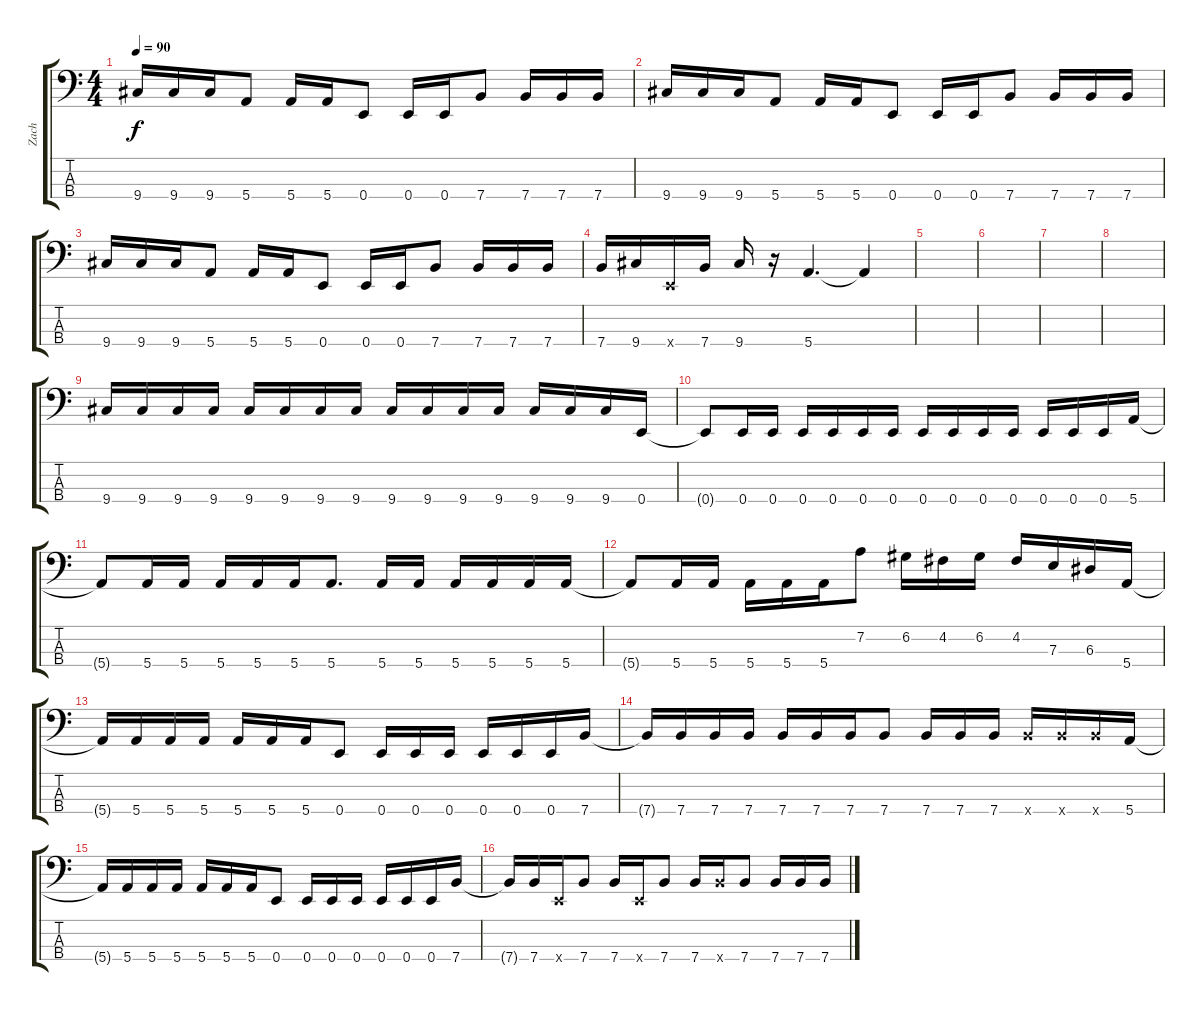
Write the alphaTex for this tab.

\track ("Zach" "Zach") {instrument electricbassfinger}
\staff {score tabs}
\tuning (G2 D2 A1 E1) {hide}
\ts (4 4)
\tempo 90
\clef f4
\ks c
9.4.16{dy f} 9.4.16 9.4.16 5.4.8 5.4.16 5.4.16 0.4.8 0.4.16 0.4.16 7.4.8 7.4.16 7.4.16 7.4.16 |
9.4.16 9.4.16 9.4.16 5.4.8 5.4.16 5.4.16 0.4.8 0.4.16 0.4.16 7.4.8 7.4.16 7.4.16 7.4.16 |
9.4.16 9.4.16 9.4.16 5.4.8 5.4.16 5.4.16 0.4.8 0.4.16 0.4.16 7.4.8 7.4.16 7.4.16 7.4.16 |
7.4.16 9.4.16 0.4{x}.16 7.4.16 9.4.16 r.16 5.4.4{d} 5.4{t}.4 |
|
|
|
|
9.4.16 9.4.16 9.4.16 9.4.16 9.4.16 9.4.16 9.4.16 9.4.16 9.4.16 9.4.16 9.4.16 9.4.16 9.4.16 9.4.16 9.4.16 0.4.16 |
0.4{t}.8 0.4.16 0.4.16 0.4.16 0.4.16 0.4.16 0.4.16 0.4.16 0.4.16 0.4.16 0.4.16 0.4.16 0.4.16 0.4.16 5.4.16 |
5.4{t}.8 5.4.16 5.4.16 5.4.16 5.4.16 5.4.16 5.4.8{d} 5.4.16 5.4.16 5.4.16 5.4.16 5.4.16 5.4.16 |
5.4{t}.8 5.4.16 5.4.16 5.4.16 5.4.16 5.4.16 7.2.8 6.2.16 4.2.16 6.2.16 4.2.16 7.3.16 6.3.16 5.4.16 |
5.4{t}.16 5.4.16 5.4.16 5.4.16 5.4.16 5.4.16 5.4.16 0.4.8 0.4.16 0.4.16 0.4.16 0.4.16 0.4.16 0.4.16 7.4.16 |
7.4{t}.16 7.4.16 7.4.16 7.4.16 7.4.16 7.4.16 7.4.16 7.4.8 7.4.16 7.4.16 7.4.16 7.4{x}.16 7.4{x}.16 7.4{x}.16 5.4.16 |
5.4{t}.16 5.4.16 5.4.16 5.4.16 5.4.16 5.4.16 5.4.16 0.4.8 0.4.16 0.4.16 0.4.16 0.4.16 0.4.16 0.4.16 7.4.16 |
7.4{t}.16 7.4.16 0.4{x}.16 7.4.8 7.4.16 0.4{x}.16 7.4.8 7.4.16 7.4{x}.16 7.4.8 7.4.16 7.4.16 7.4.16
